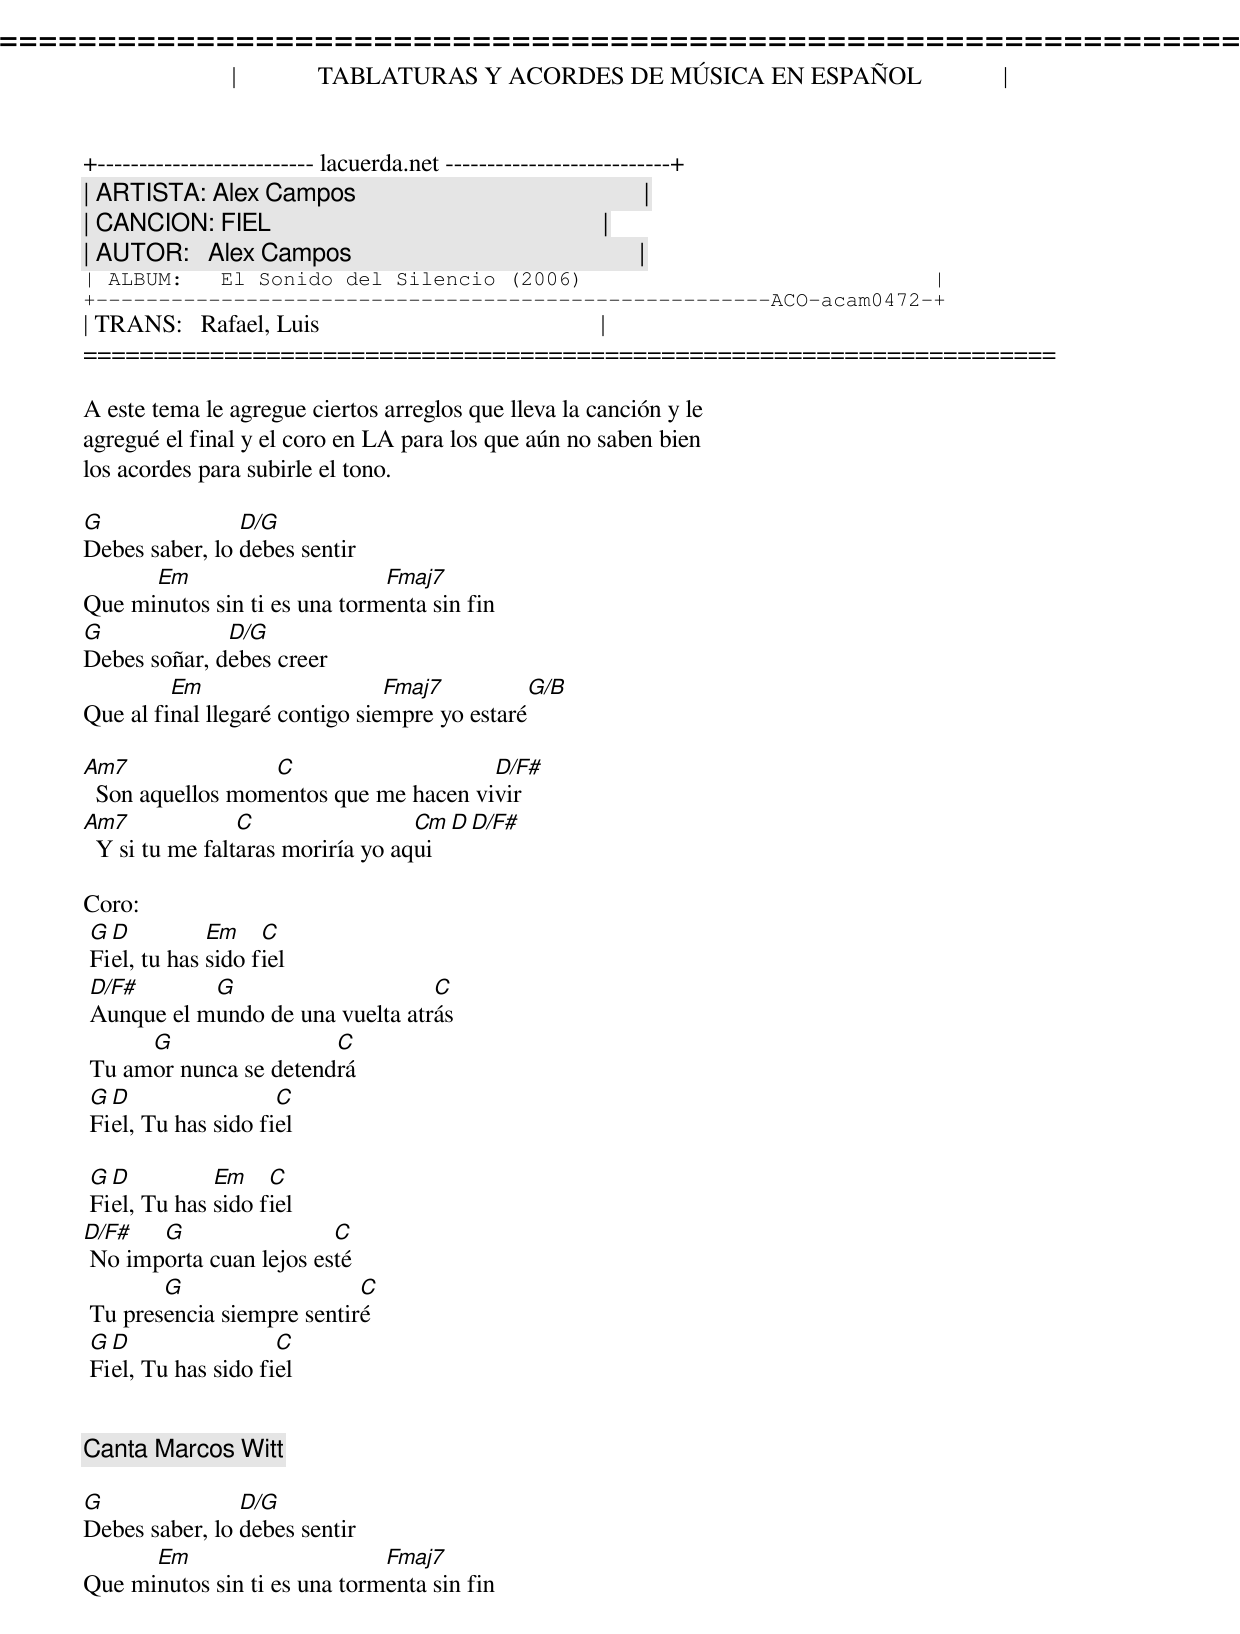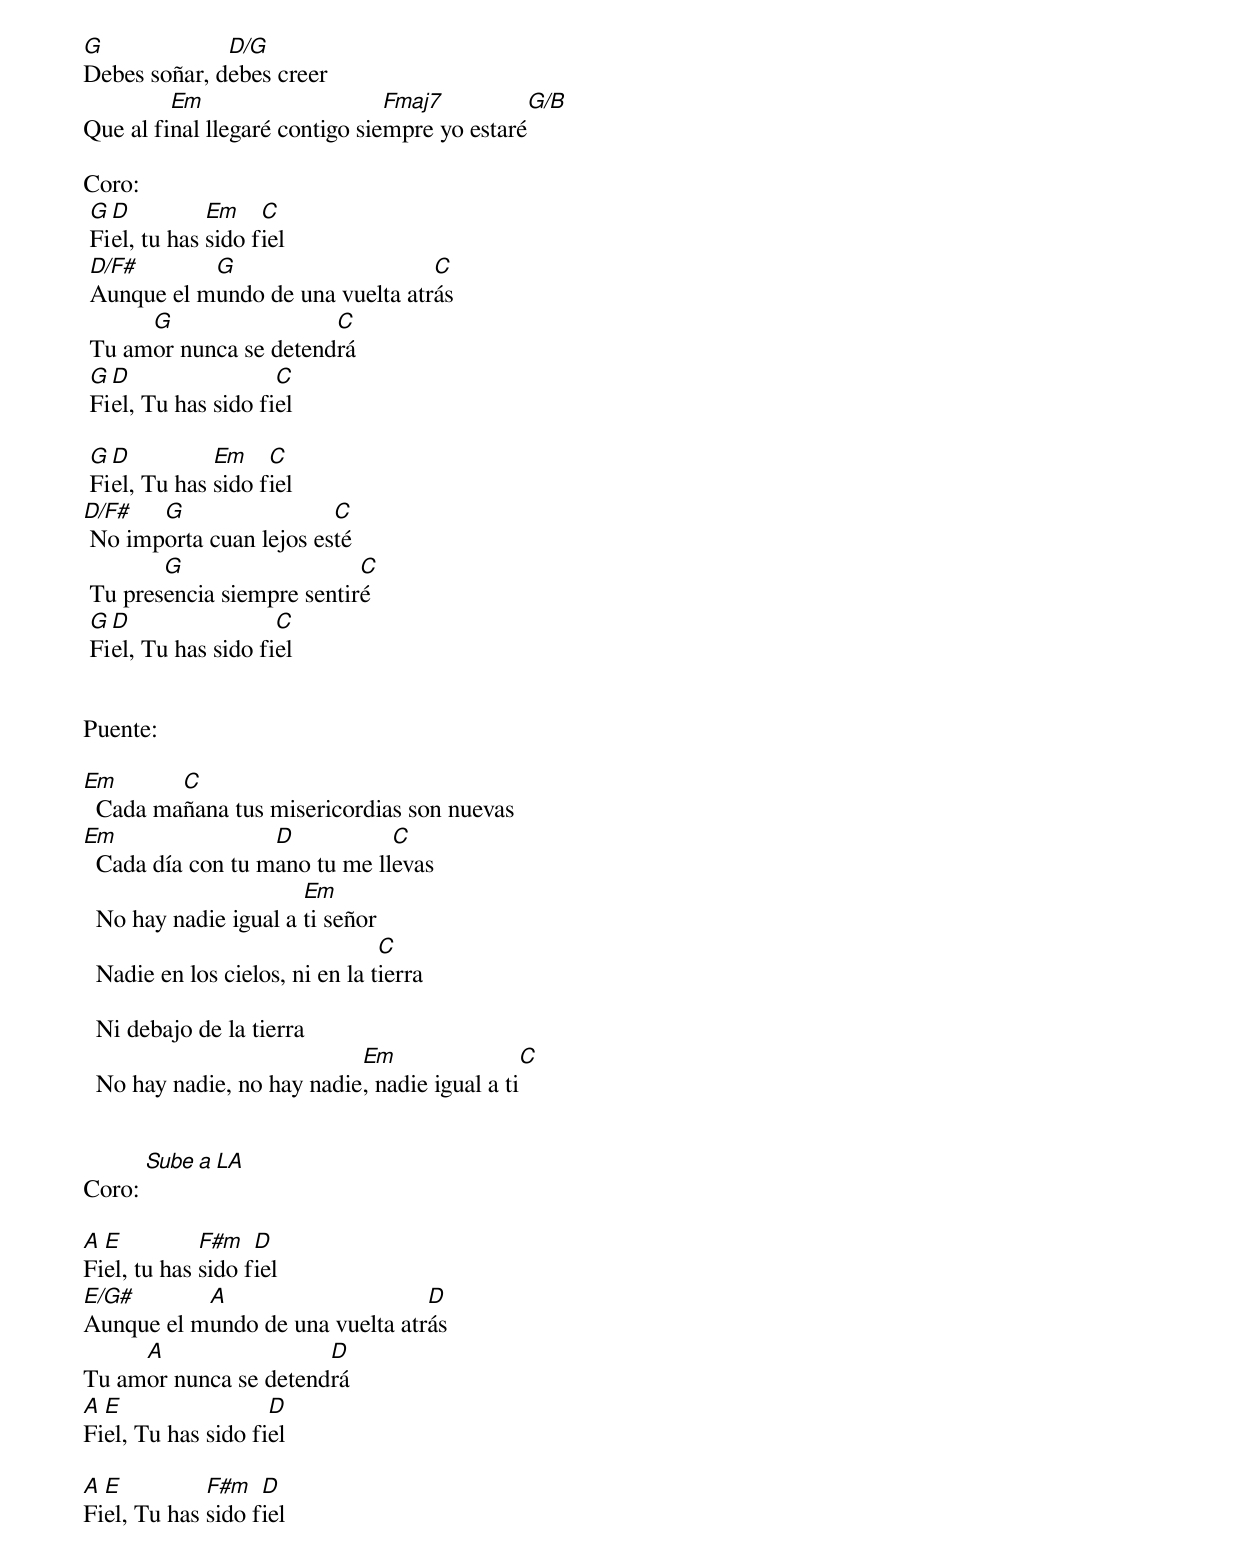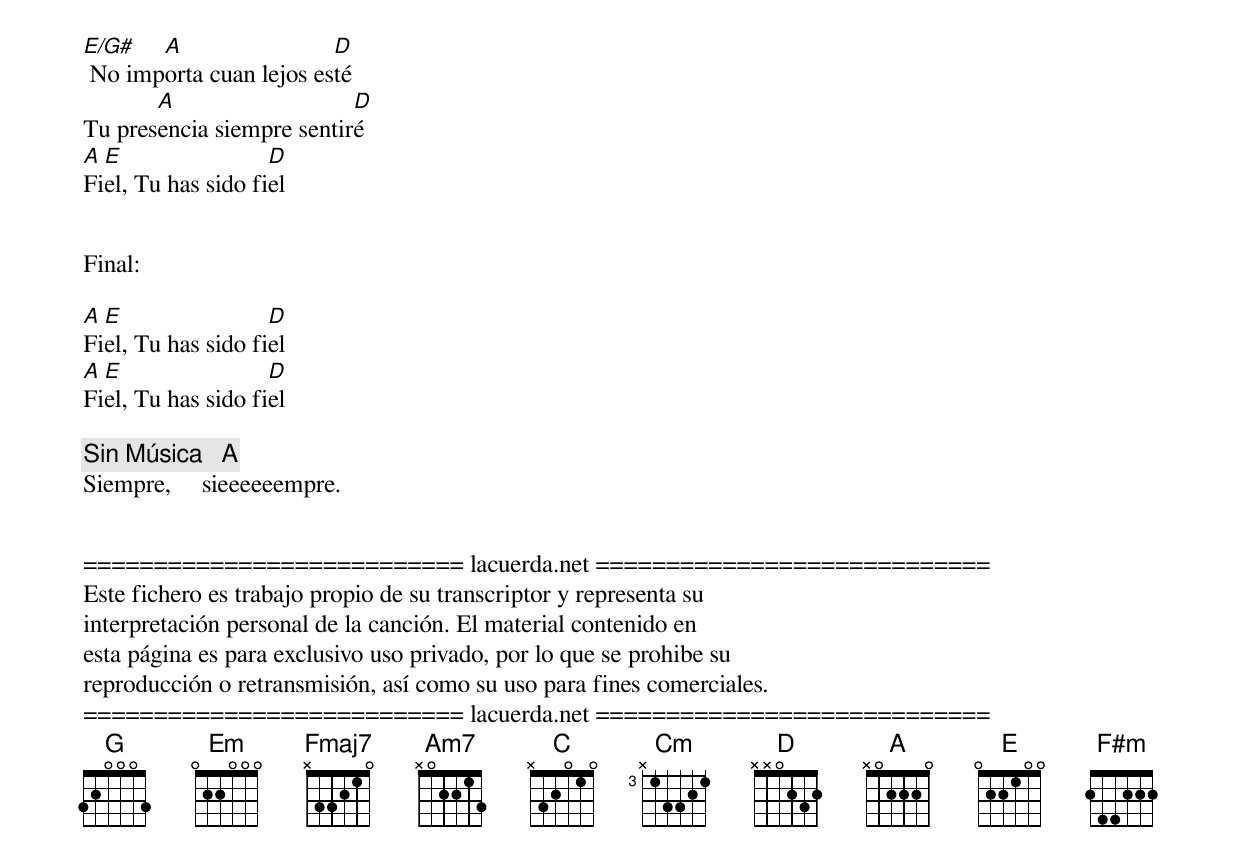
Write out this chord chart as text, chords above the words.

=====================================================================
|             TABLATURAS Y ACORDES DE MÚSICA EN ESPAÑOL             |
+-------------------------- lacuerda.net ---------------------------+
| ARTISTA: Alex Campos                                              |
| CANCION: FIEL                                                     |
| AUTOR:   Alex Campos                                              |
| ALBUM:   El Sonido del Silencio (2006)                            |
+------------------------------------------------------ACO-acam0472-+
| TRANS:   Rafael, Luis                                             |
=====================================================================

A este tema le agregue ciertos arreglos que lleva la canción y le
agregué el final y el coro en LA para los que aún no saben bien
los acordes para subirle el tono.

G               D/G
Debes saber, lo debes sentir
      Em                      Fmaj7
Que minutos sin ti es una tormenta sin fin
G             D/G
Debes soñar, debes creer
         Em                     Fmaj7          G/B
Que al final llegaré contigo siempre yo estaré

Am7               C                    D/F#
  Son aquellos momentos que me hacen vivir
Am7              C                 Cm  D  D/F#
  Y si tu me faltaras moriría yo aqui

Coro:
 G D          Em    C
 Fiel, tu has sido fiel
 D/F#       G                     C
 Aunque el mundo de una vuelta atrás
      G                 C
 Tu amor nunca se detendrá
 G D                 C
 Fiel, Tu has sido fiel

 G D          Em    C
 Fiel, Tu has sido fiel
D/F#   G                 C
 No importa cuan lejos esté
        G                   C
 Tu presencia siempre sentiré
 G D                 C
 Fiel, Tu has sido fiel


[Canta Marcos Witt]

G               D/G
Debes saber, lo debes sentir
      Em                      Fmaj7
Que minutos sin ti es una tormenta sin fin
G             D/G
Debes soñar, debes creer
         Em                     Fmaj7          G/B
Que al final llegaré contigo siempre yo estaré

Coro:
 G D          Em    C
 Fiel, tu has sido fiel
 D/F#       G                     C
 Aunque el mundo de una vuelta atrás
      G                 C
 Tu amor nunca se detendrá
 G D                 C
 Fiel, Tu has sido fiel

 G D          Em    C
 Fiel, Tu has sido fiel
D/F#   G                 C
 No importa cuan lejos esté
        G                   C
 Tu presencia siempre sentiré
 G D                 C
 Fiel, Tu has sido fiel


Puente:

Em       C
  Cada mañana tus misericordias son nuevas
Em                 D           C
  Cada día con tu mano tu me llevas
                       Em
  No hay nadie igual a ti señor
                                 C
  Nadie en los cielos, ni en la tierra

  Ni debajo de la tierra
                            Em                 C
  No hay nadie, no hay nadie, nadie igual a ti


Coro: [Sube a LA]

A E          F#m   D
Fiel, tu has sido fiel
E/G#       A                     D
Aunque el mundo de una vuelta atrás
     A                 D
Tu amor nunca se detendrá
A E                 D
Fiel, Tu has sido fiel

A E          F#m   D
Fiel, Tu has sido fiel
E/G#   A                 D
 No importa cuan lejos esté
       A                   D
Tu presencia siempre sentiré
A E                 D
Fiel, Tu has sido fiel


Final:

A E                 D
Fiel, Tu has sido fiel
A E                 D
Fiel, Tu has sido fiel

[Sin Música]   A
Siempre,     sieeeeeempre.


=========================== lacuerda.net ============================
Este fichero es trabajo propio de su transcriptor y representa su
interpretación personal de la canción. El material contenido en
esta página es para exclusivo uso privado, por lo que se prohibe su
reproducción o retransmisión, así como su uso para fines comerciales.
=========================== lacuerda.net ============================
